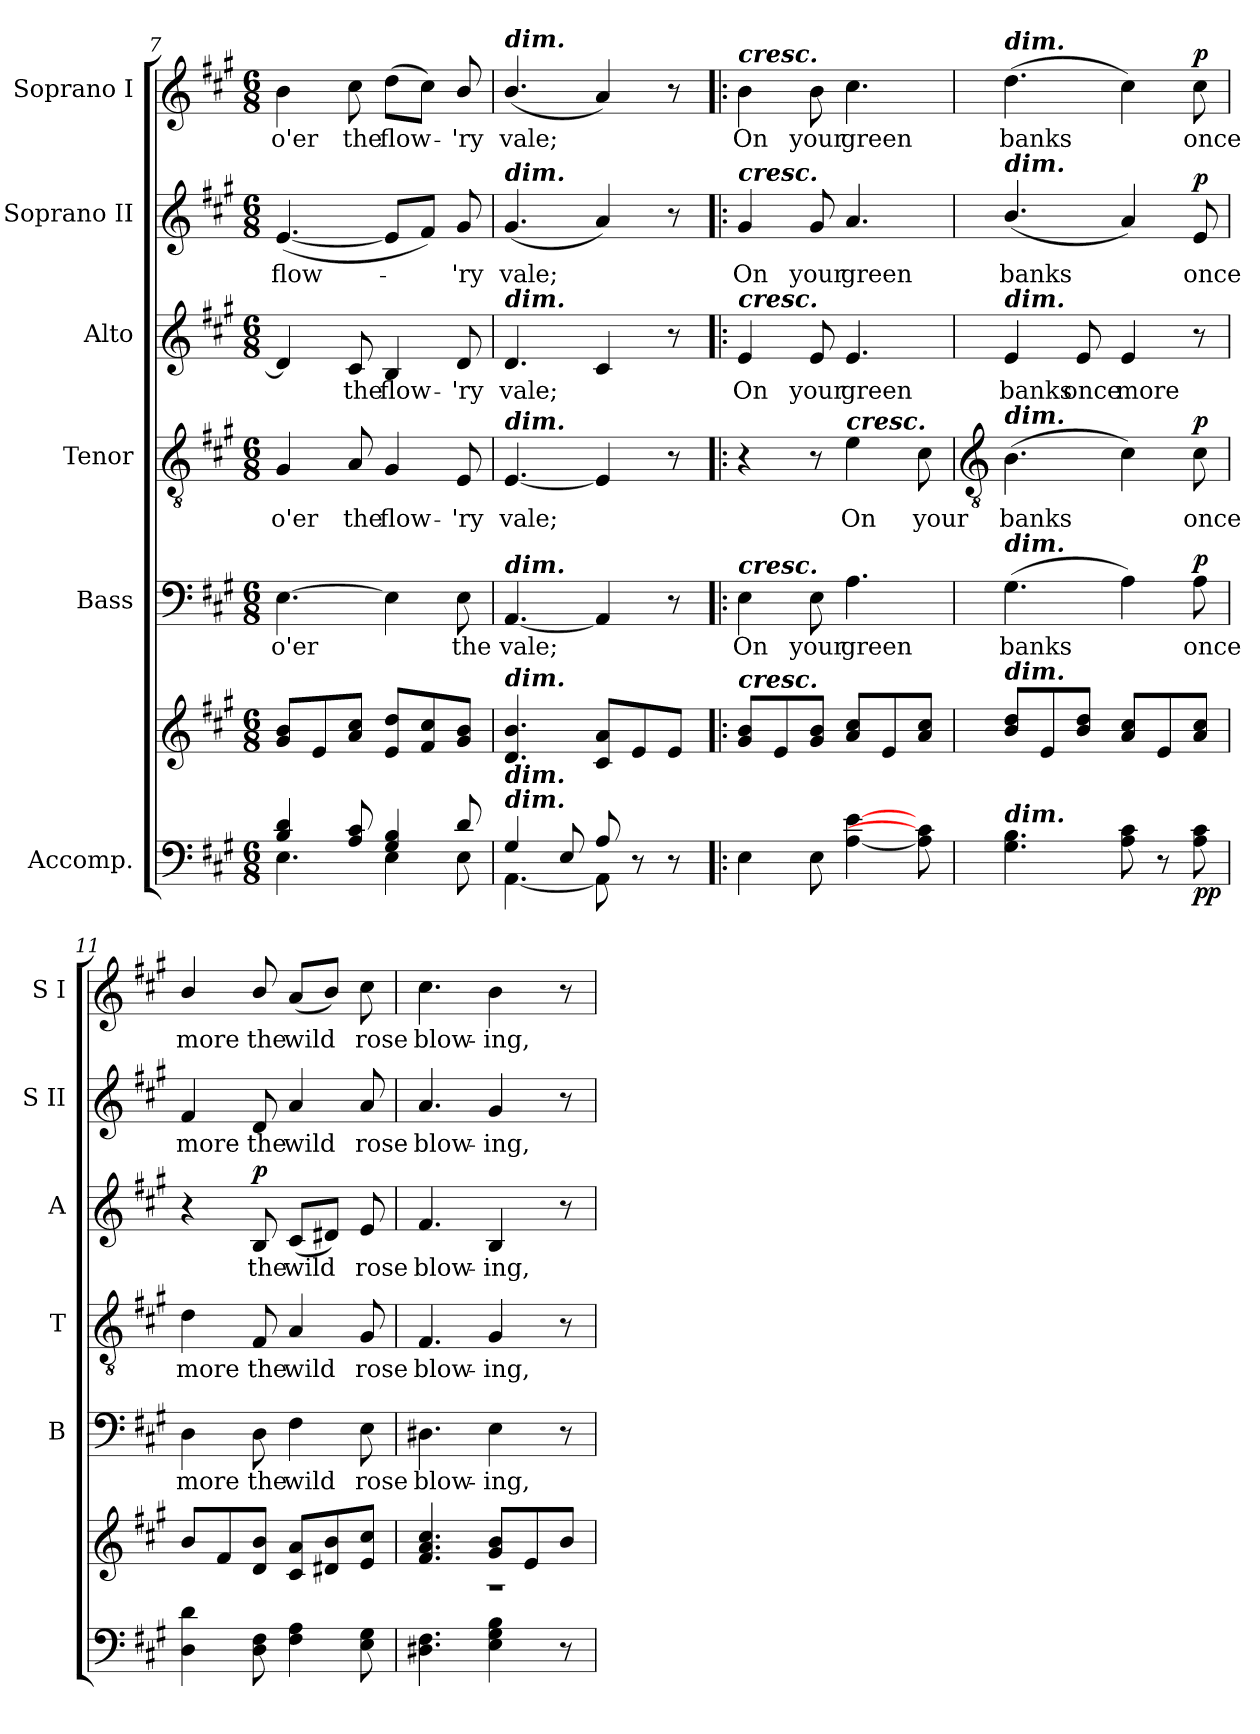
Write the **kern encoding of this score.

**kern	**kern	**dynam	**kern	**text	**dynam	**kern	**text	**dynam	**kern	**text	**dynam	**kern	**text	**dynam	**kern	**text	**dynam
*part6	*part6	*part6	*part5	*part5	*part5	*part4	*part4	*part4	*part3	*part3	*part3	*part2	*part2	*part2	*part1	*part1	*part1
*staff7	*staff6	*staff6/7	*staff5	*staff5	*staff5	*staff4	*staff4	*staff4	*staff3	*staff3	*staff3	*staff2	*staff2	*staff2	*staff1	*staff1	*staff1
*I"Accomp.	*	*	*I"Bass	*	*	*I"Tenor	*	*	*I"Alto	*	*	*I"Soprano II	*	*	*I"Soprano I	*	*
*	*	*	*I'B	*	*	*I'T	*	*	*I'A	*	*	*I'S II	*	*	*I'S I	*	*
*clefF4	*clefG2	*	*clefF4	*	*	*clefGv2	*	*	*clefG2	*	*	*clefG2	*	*	*clefG2	*	*
*k[f#c#g#]	*k[f#c#g#]	*	*k[f#c#g#]	*	*	*k[f#c#g#]	*	*	*k[f#c#g#]	*	*	*k[f#c#g#]	*	*	*k[f#c#g#]	*	*
*A:	*A:	*	*A:	*	*	*A:	*	*	*A:	*	*	*A:	*	*	*A:	*	*
*M6/8	*M6/8	*	*M6/8	*	*	*M6/8	*	*	*M6/8	*	*	*M6/8	*	*	*M6/8	*	*
=7	=7	=7	=7	=7	=7	=7	=7	=7	=7	=7	=7	=7	=7	=7	=7	=7	=7
*^	*^	*	*	*	*	*	*	*	*	*	*	*	*	*	*	*	*
!	!	!	!LO:N:vis=1	!	!	!LO:LY:b	!	!	!LO:LY:b	!	!	!	!	!	!LO:LY:b	!	!	!LO:LY:b	!
4B/ 4d/	4.E\	8g#/ 8b/L	2.ryy	.	[4.E	o'er	.	4G#	o'er	.	4d]	.	.	(<[4.e	flow-	.	4b	o'er	.
.	.	8e/	.	.	.	.	.	.	.	.	.	.	.	.	.	.	.	.	.
!	!	!	!	!	!	!	!	!	!LO:LY:b	!	!	!LO:LY:b	!	!	!	!	!	!LO:LY:b	!
8A/ 8c#/	.	8a/ 8cc#/J	.	.	.	.	.	8A	the	.	8c#	the	.	.	.	.	8cc#	the	.
!	!	!	!	!	!	!	!	!	!LO:LY:b	!	!	!LO:LY:b	!	!	!	!	!	!LO:LY:b	!
4G#/ 4B/	4E\	8e/ 8dd/L	.	.	4E]	.	.	4G#	flow-	.	4B	flow-	.	8eL]	.	.	(>8ddL	flow-	.
.	.	8f#/ 8cc#/	.	.	.	.	.	.	.	.	.	.	.	8f#J)	.	.	8cc#J)	.	.
!	!	!	!	!	!	!LO:LY:b	!	!	!LO:LY:b	!	!	!LO:LY:b	!	!	!LO:LY:b	!	!	!LO:LY:b	!
8d/	8E\	8g#/ 8b/J	.	.	8E	the	.	8E	-'ry	.	8d	-'ry	.	8g#	'ry	.	8b/	'ry	.
=8	=8	=8	=8	=8	=8	=8	=8	=8	=8	=8	=8	=8	=8	=8	=8	=8	=8	=8	=8
!	!	!	!	!	!	!	!	!	!	!	!	!	!	!	!	!	!LO:TX:a:Bi:t=dim.	!	!
!	!	!	!	!	!	!	!	!	!	!	!	!	!	!LO:TX:a:Bi:t=dim.	!	!	!	!	!
!	!	!	!	!	!	!	!	!	!	!	!LO:TX:a:Bi:t=dim.	!	!	!	!	!	!	!	!
!	!	!	!	!	!	!	!	!LO:TX:a:Bi:t=dim.	!	!	!	!	!	!	!	!	!	!	!
!	!	!	!	!	!LO:TX:a:Bi:t=dim.	!	!	!	!	!	!	!	!	!	!	!	!	!	!
!	!	!LO:TX:a:Bi:t=dim.	!	!	!	!	!	!	!	!	!	!	!	!	!	!	!	!	!
!LO:TX:a:Bi:t=dim.	!	!	!	!	!	!	!	!	!	!	!	!	!	!	!	!	!	!	!
!LO:TX:a:Bi:t=dim.	!	!	!	!	!	!	!	!	!	!	!	!	!	!	!	!	!	!	!
!	!	!	!LO:N:vis=1	!	!	!LO:LY:b	!	!	!LO:LY:b	!	!	!LO:LY:b	!	!	!LO:LY:b	!	!	!LO:LY:b	!
4G#/	[4.AA\	4.d/ 4.b/	2.ryy	.	[4.AA	vale;	.	[4.E	vale;	.	4.d	vale;	.	(<4.g#	vale;	.	(<4.b/	vale;	.
8E/	.	.	.	.	.	.	.	.	.	.	.	.	.	.	.	.	.	.	.
8A/	8AA\]	8c#/ 8a/L	.	.	4AA]	.	.	4E]	.	.	4c#	.	.	4a)	.	.	4a)	.	.
4ryy	8r	8e/	.	.	.	.	.	.	.	.	.	.	.	.	.	.	.	.	.
.	8r	8e/J	.	.	8r	.	.	8r	.	.	8r	.	.	8r	.	.	8r	.	.
*	*	*v	*v	*	*	*	*	*	*	*	*	*	*	*	*	*	*	*	*
=9!|:	=9!|:	=9!|:	=9!|:	=9!|:	=9!|:	=9!|:	=9!|:	=9!|:	=9!|:	=9!|:	=9!|:	=9!|:	=9!|:	=9!|:	=9!|:	=9!|:	=9!|:	=9!|:
!	!	!	!	!	!	!	!	!	!	!	!	!	!	!	!	!LO:TX:a:Bi:t=cresc.	!	!
!	!	!	!	!	!	!	!	!	!	!	!	!	!LO:TX:a:Bi:t=cresc.	!	!	!	!	!
!	!	!	!	!	!	!	!	!	!	!LO:TX:a:Bi:t=cresc.	!	!	!	!	!	!	!	!
!	!	!	!	!LO:TX:a:Bi:t=cresc.	!	!	!	!	!	!	!	!	!	!	!	!	!	!
!	!	!LO:TX:a:Bi:t=cresc.	!	!	!	!	!	!	!	!	!	!	!	!	!	!	!	!
!LO:TX:a:Bi:t=cresc.	!	!	!	!	!	!	!	!	!	!	!	!	!	!	!	!	!	!
!	!	!	!	!	!LO:LY:b	!	!	!	!	!	!LO:LY:b	!	!	!LO:LY:b	!	!	!LO:LY:b	!
*v	*v	*	*	*	*	*	*	*	*	*	*	*	*	*	*	*	*	*
4E\	8g#/ 8b/L	.	4E	On	.	4r	.	.	4e	On	.	4g#	On	.	4b	On	.
.	8e/	.	.	.	.	.	.	.	.	.	.	.	.	.	.	.	.
!	!	!	!	!LO:LY:b	!	!	!	!	!	!LO:LY:b	!	!	!LO:LY:b	!	!	!LO:LY:b	!
8E\	8g#/ 8b/J	.	8E	your	.	8r	.	.	8e	your	.	8g#	your	.	8b	your	.
!	!	!	!	!	!	!LO:TX:a:Bi:t=cresc.	!	!	!	!	!	!	!	!	!	!	!
!	!	!	!	!LO:LY:b	!	!	!LO:LY:b	!	!	!LO:LY:b	!	!	!LO:LY:b	!	!	!LO:LY:b	!
[4A\ [4e\	8a/ 8cc#/L	.	4.A	green	.	4e	On	.	4.e	green	.	4.a	green	.	4.cc#	green	.
.	8e/	.	.	.	.	.	.	.	.	.	.	.	.	.	.	.	.
!	!	!	!	!	!	!	!LO:LY:b	!	!	!	!	!	!	!	!	!	!
8A\] 8c#\]	8a/ 8cc#/J	.	.	.	.	8c#	your	.	.	.	.	.	.	.	.	.	.
!!LO:LB:g=z
=10	=10	=10	=10	=10	=10	=10	=10	=10	=10	=10	=10	=10	=10	=10	=10	=10	=10
*	*	*	*	*	*	*clefGv2	*	*	*	*	*	*	*	*	*	*	*
*	*^	*	*	*	*	*	*	*	*	*	*	*	*	*	*	*	*
!	!	!	!	!	!	!	!	!	!	!	!	!	!	!	!	!LO:TX:a:Bi:t=dim.	!	!
!	!	!	!	!	!	!	!	!	!	!	!	!	!LO:TX:a:Bi:t=dim.	!	!	!	!	!
!	!	!	!	!	!	!	!	!	!	!LO:TX:a:Bi:t=dim.	!	!	!	!	!	!	!	!
!	!	!	!	!	!	!	!LO:TX:a:Bi:t=dim.	!	!	!	!	!	!	!	!	!	!	!
!	!	!	!	!LO:TX:a:Bi:t=dim.	!	!	!	!	!	!	!	!	!	!	!	!	!	!
!	!LO:TX:a:Bi:t=dim.	!	!	!	!	!	!	!	!	!	!	!	!	!	!	!	!	!
!LO:TX:a:Bi:t=dim.	!	!	!	!	!	!	!	!	!	!	!	!	!	!	!	!	!	!
!	!	!LO:N:vis=1	!	!	!LO:LY:b	!	!	!LO:LY:b	!	!	!LO:LY:b	!	!	!LO:LY:b	!	!	!LO:LY:b	!
4.G# 4.B	8b/ 8dd/L	2.ryy	.	(>4.G#	banks	.	(>4.B	banks	.	4e	banks	.	(<4.b/	banks	.	(>4.dd	banks	.
.	8e/	.	.	.	.	.	.	.	.	.	.	.	.	.	.	.	.	.
!	!	!	!	!	!	!	!	!	!	!	!LO:LY:b	!	!	!	!	!	!	!
.	8b/ 8dd/J	.	.	.	.	.	.	.	.	8e	once	.	.	.	.	.	.	.
!	!	!	!	!	!	!	!	!	!	!	!LO:LY:b	!	!	!	!	!	!	!
8A 8c#	8a/ 8cc#/L	.	.	4A)	.	.	4c#)	.	.	4e	more	.	4a)	.	.	4cc#)	.	.
8r	8e/	.	.	.	.	.	.	.	.	.	.	.	.	.	.	.	.	.
!	!	!	!LO:DY:b=2	!	!LO:LY:b	!	!	!LO:LY:b	!	!	!	!	!	!LO:LY:b	!	!	!LO:LY:b	!
!	!	!	!LO:DY:n=1:b	!	!	!LO:DY:b	!	!	!LO:DY:b	!	!	!	!	!	!LO:DY:b	!	!	!LO:DY:b
8A 8c#	8a/ 8cc#/J	.	p p	8A	once	p	8c#	once	p	8r	.	.	8e	once	p	8cc#	once	p
=11	=11	=11	=11	=11	=11	=11	=11	=11	=11	=11	=11	=11	=11	=11	=11	=11	=11	=11
!	!	!LO:N:vis=1	!	!	!LO:LY:b	!	!	!LO:LY:b	!	!	!	!	!	!LO:LY:b	!	!	!LO:LY:b	!
4D 4d	8b/L	2.ryy	.	4D	more	.	4d	more	.	4r	.	.	4f#	more	.	4b/	more	.
.	8f#/	.	.	.	.	.	.	.	.	.	.	.	.	.	.	.	.	.
!	!	!	!	!	!LO:LY:b	!	!	!LO:LY:b	!	!	!LO:LY:b	!LO:DY:b	!	!LO:LY:b	!	!	!LO:LY:b	!
8D 8F#	8d/ 8b/J	.	.	8D	the	.	8F#	the	.	8B	the	p	8d	the	.	8b/	the	.
!	!	!	!	!	!LO:LY:b	!	!	!LO:LY:b	!	!	!LO:LY:b	!	!	!LO:LY:b	!	!	!LO:LY:b	!
4F# 4A	8c#/ 8a/L	.	.	4F#	wild	.	4A	wild	.	(<8c#L	wild	.	4a	wild	.	(<8aL	wild	.
.	8d#X/ 8b/	.	.	.	.	.	.	.	.	8d#XJ)	.	.	.	.	.	8bJ)	.	.
!	!	!	!	!	!LO:LY:b	!	!	!LO:LY:b	!	!	!LO:LY:b	!	!	!LO:LY:b	!	!	!LO:LY:b	!
8E 8G#	8e/ 8cc#/J	.	.	8E	rose	.	8G#	rose	.	8e	rose	.	8a	rose	.	8cc#	rose	.
=12	=12	=12	=12	=12	=12	=12	=12	=12	=12	=12	=12	=12	=12	=12	=12	=12	=12	=12
!	!	!LO:N:vis=1	!	!	!LO:LY:b	!	!	!LO:LY:b	!	!	!LO:LY:b	!	!	!LO:LY:b	!	!	!LO:LY:b	!
4.D#X 4.F#	4.f#/ 4.a/ 4.cc#/	2.r	.	4.D#X	blow-	.	4.F#	blow-	.	4.f#	blow-	.	4.a	blow-	.	4.cc#	blow-	.
!	!	!	!	!	!LO:LY:b	!	!	!LO:LY:b	!	!	!LO:LY:b	!	!	!LO:LY:b	!	!	!LO:LY:b	!
4E 4G# 4B	8g#/ 8b/L	.	.	4E	-ing,	.	4G#	-ing,	.	4B	-ing,	.	4g#	-ing,	.	4b	-ing,	.
.	8e/	.	.	.	.	.	.	.	.	.	.	.	.	.	.	.	.	.
8r	8b/J	.	.	8r	.	.	8r	.	.	8r	.	.	8r	.	.	8r	.	.
*	*v	*v	*	*	*	*	*	*	*	*	*	*	*	*	*	*	*	*
=	=	=	=	=	=	=	=	=	=	=	=	=	=	=	=	=	=
*-	*-	*-	*-	*-	*-	*-	*-	*-	*-	*-	*-	*-	*-	*-	*-	*-	*-
